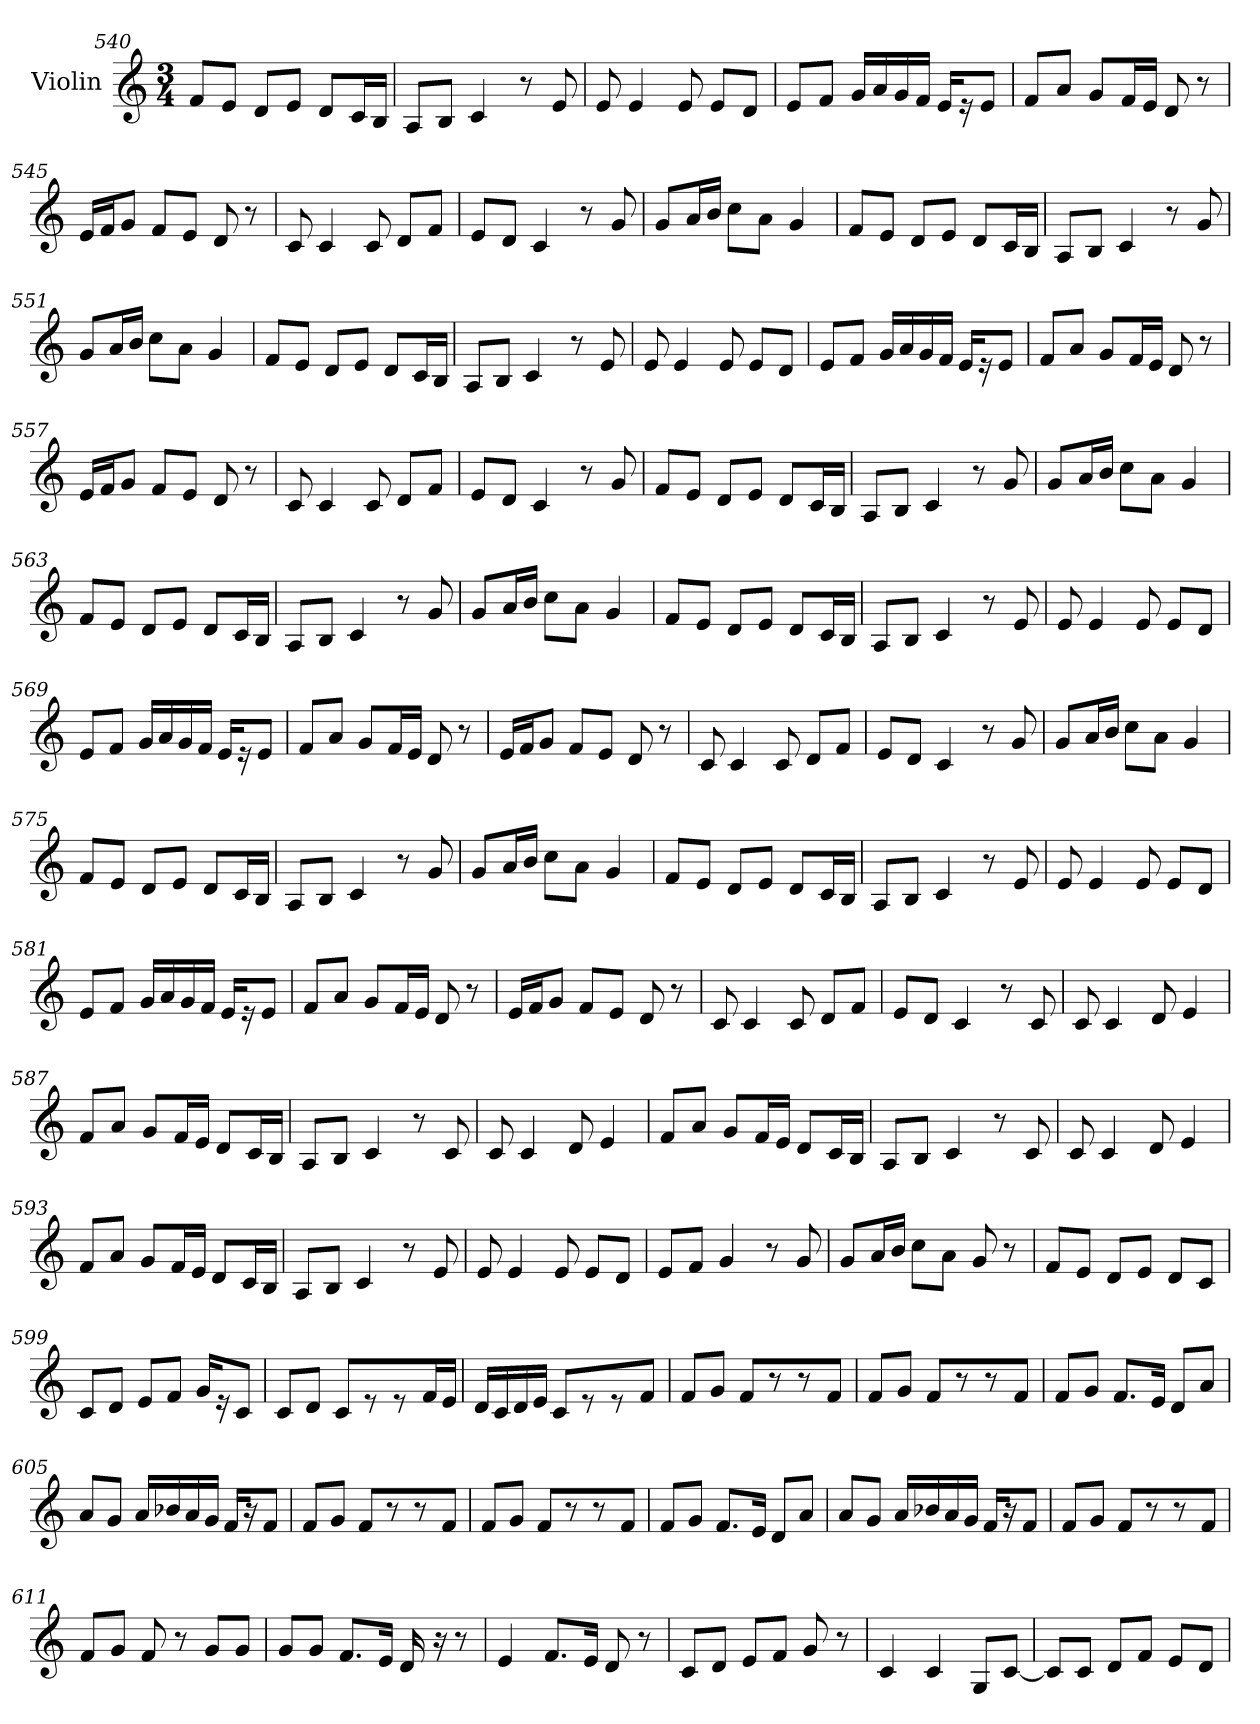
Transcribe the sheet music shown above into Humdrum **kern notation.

**kern
*part1
*staff1
*I"Violin
*clefG2
*k[]
*M3/4
=540
8f/L
8e/J
8d/L
8e/J
8d/L
16c/L
16B/JJ
=541
8A/L
8B/J
4c/
8r
8e/
=542
8e/
4e/
8e/
8e/L
8d/J
!!LO:LB:g=z
=543
8e/L
8f/J
16g/LL
16a/
16g/
16f/JJ
16e/KL
16r
8e/J
=544
8f/L
8a/J
8g/L
16f/L
16e/JJ
8d/
8r
=545
16e/LL
16f/J
8g/J
8f/L
8e/J
8d/
8r
=546
8c/
4c/
8c/
8d/L
8f/J
=547
8e/L
8d/J
4c/
8r
8g/
!!LO:LB:g=z
=548
8g/L
16a/L
16b/JJ
8cc\L
8a\J
4g/
=549
8f/L
8e/J
8d/L
8e/J
8d/L
16c/L
16B/JJ
=550
8A/L
8B/J
4c/
8r
8g/
=551
8g/L
16a/L
16b/JJ
8cc\L
8a\J
4g/
=552
8f/L
8e/J
8d/L
8e/J
8d/L
16c/L
16B/JJ
=553
8A/L
8B/J
4c/
8r
8e/
!!LO:LB:g=z
=554
8e/
4e/
8e/
8e/L
8d/J
=555
8e/L
8f/J
16g/LL
16a/
16g/
16f/JJ
16e/KL
16r
8e/J
=556
8f/L
8a/J
8g/L
16f/L
16e/JJ
8d/
8r
=557
16e/LL
16f/J
8g/J
8f/L
8e/J
8d/
8r
=558
8c/
4c/
8c/
8d/L
8f/J
!!LO:LB:g=z
=559
8e/L
8d/J
4c/
8r
8g/
=560
8f/L
8e/J
8d/L
8e/J
8d/L
16c/L
16B/JJ
=561
8A/L
8B/J
4c/
8r
8g/
=562
8g/L
16a/L
16b/JJ
8cc\L
8a\J
4g/
=563
8f/L
8e/J
8d/L
8e/J
8d/L
16c/L
16B/JJ
=564
8A/L
8B/J
4c/
8r
8g/
!!LO:LB:g=z
=565
8g/L
16a/L
16b/JJ
8cc\L
8a\J
4g/
=566
8f/L
8e/J
8d/L
8e/J
8d/L
16c/L
16B/JJ
=567
8A/L
8B/J
4c/
8r
8e/
=568
8e/
4e/
8e/
8e/L
8d/J
=569
8e/L
8f/J
16g/LL
16a/
16g/
16f/JJ
16e/KL
16r
8e/J
!!LO:PB:g=z
=570
8f/L
8a/J
8g/L
16f/L
16e/JJ
8d/
8r
=571
16e/LL
16f/J
8g/J
8f/L
8e/J
8d/
8r
=572
8c/
4c/
8c/
8d/L
8f/J
=573
8e/L
8d/J
4c/
8r
8g/
=574
8g/L
16a/L
16b/JJ
8cc\L
8a\J
4g/
=575
8f/L
8e/J
8d/L
8e/J
8d/L
16c/L
16B/JJ
!!LO:LB:g=z
=576
8A/L
8B/J
4c/
8r
8g/
=577
8g/L
16a/L
16b/JJ
8cc\L
8a\J
4g/
=578
8f/L
8e/J
8d/L
8e/J
8d/L
16c/L
16B/JJ
=579
8A/L
8B/J
4c/
8r
8e/
=580
8e/
4e/
8e/
8e/L
8d/J
!!LO:LB:g=z
=581
8e/L
8f/J
16g/LL
16a/
16g/
16f/JJ
16e/KL
16r
8e/J
=582
8f/L
8a/J
8g/L
16f/L
16e/JJ
8d/
8r
=583
16e/LL
16f/J
8g/J
8f/L
8e/J
8d/
8r
=584
8c/
4c/
8c/
8d/L
8f/J
=585
8e/L
8d/J
4c/
8r
8c/
!!LO:LB:g=z
=586
8c/
4c/
8d/
4e/
=587
8f/L
8a/J
8g/L
16f/L
16e/JJ
8d/L
16c/L
16B/JJ
=588
8A/L
8B/J
4c/
8r
8c/
=589
8c/
4c/
8d/
4e/
=590
8f/L
8a/J
8g/L
16f/L
16e/JJ
8d/L
16c/L
16B/JJ
!!LO:LB:g=z
=591
8A/L
8B/J
4c/
8r
8c/
=592
8c/
4c/
8d/
4e/
=593
8f/L
8a/J
8g/L
16f/L
16e/JJ
8d/L
16c/L
16B/JJ
=594
8A/L
8B/J
4c/
8r
8e/
=595
8e/
4e/
8e/
8e/L
8d/J
=596
8e/L
8f/J
4g/
8r
8g/
!!LO:LB:g=z
=597
8g/L
16a/L
16b/JJ
8cc\L
8a\J
8g/
8r
=598
8f/L
8e/J
8d/L
8e/J
8d/L
8c/J
=599
8c/L
8d/J
8e/L
8f/J
16g/KL
16r
8c/J
=600
8c/L
8d/J
8c/L
8r
8r
16f/L
16e/JJ
=601
16d/LL
16c/
16d/
16e/JJ
8c/L
8r
8r
8f/J
!!LO:LB:g=z
=602
8f/L
8g/J
8f/L
8r
8r
8f/J
=603
8f/L
8g/J
8f/L
8r
8r
8f/J
=604
8f/L
8g/J
8.f/L
16e/Jk
8d/L
8a/J
=605
8a/L
8g/J
16a/LL
16b-X/
16a/
16g/JJ
16f/KL
16r
8f/J
=606
8f/L
8g/J
8f/L
8r
8r
8f/J
=607
8f/L
8g/J
8f/L
8r
8r
8f/J
!!LO:LB:g=z
=608
8f/L
8g/J
8.f/L
16e/Jk
8d/L
8a/J
=609
8a/L
8g/J
16a/LL
16b-X/
16a/
16g/JJ
16f/KL
16r
8f/J
=610
8f/L
8g/J
8f/L
8r
8r
8f/J
=611
8f/L
8g/J
8f/
8r
8g/L
8g/J
=612
8g/L
8g/J
8.f/L
16e/Jk
16d/
16r
8r
!!LO:PB:g=z
=613
4e/
8.f/L
16e/Jk
8d/
8r
=614
8c/L
8d/J
8e/L
8f/J
8g/
8r
=615
4c/
4c/
8G/L
[8c/J
=616
8c/L]
8c/J
8d/L
8f/J
8e/L
8d/J
=
*-
